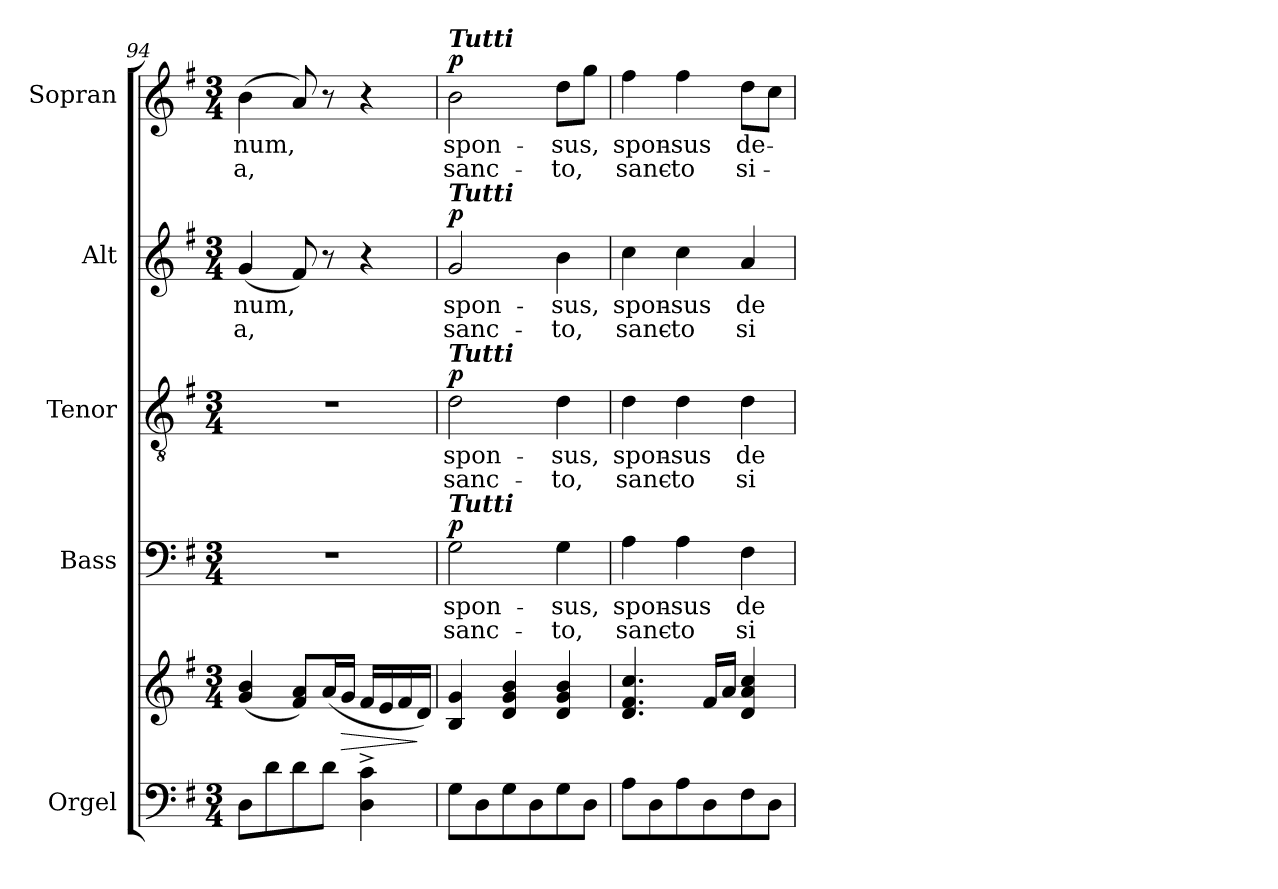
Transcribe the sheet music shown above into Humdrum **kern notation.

**kern	**kern	**dynam	**kern	**text	**text	**dynam	**kern	**text	**text	**dynam	**kern	**text	**text	**dynam	**kern	**text	**text	**dynam
*part5	*part5	*part5	*part4	*part4	*part4	*part4	*part3	*part3	*part3	*part3	*part2	*part2	*part2	*part2	*part1	*part1	*part1	*part1
*staff6	*staff5	*staff5/6	*staff4	*staff4	*staff4	*staff4	*staff3	*staff3	*staff3	*staff3	*staff2	*staff2	*staff2	*staff2	*staff1	*staff1	*staff1	*staff1
*I"Orgel	*	*	*I"Bass	*	*	*	*I"Tenor	*	*	*	*I"Alt	*	*	*	*I"Sopran	*	*	*
*I'Org.	*	*	*I'B.	*	*	*	*I'T.	*	*	*	*I'A.	*	*	*	*I'S.	*	*	*
*clefF4	*clefG2	*	*clefF4	*	*	*	*clefGv2	*	*	*	*clefG2	*	*	*	*clefG2	*	*	*
*k[f#]	*k[f#]	*	*k[f#]	*	*	*	*k[f#]	*	*	*	*k[f#]	*	*	*	*k[f#]	*	*	*
*G:	*G:	*	*G:	*	*	*	*G:	*	*	*	*G:	*	*	*	*G:	*	*	*
*M3/4	*M3/4	*	*M3/4	*	*	*	*M3/4	*	*	*	*M3/4	*	*	*	*M3/4	*	*	*
=94	=94	=94	=94	=94	=94	=94	=94	=94	=94	=94	=94	=94	=94	=94	=94	=94	=94	=94
!	!	!	!	!	!	!	!	!	!	!	!	!LO:LY:b	!LO:LY:b	!	!	!LO:LY:b	!LO:LY:b	!
8D\L	(<4g/ 4b/	.	2.r	.	.	.	2.r	.	.	.	(<4g/	-num,	-a,	.	(>4b\	-num,	-a,	.
8d\	.	.	.	.	.	.	.	.	.	.	.	.	.	.	.	.	.	.
8d\	8f#/ 8a/L)	.	.	.	.	.	.	.	.	.	8f#/)	.	.	.	8a/)	.	.	.
8d\J	(<16a/L	.	.	.	.	.	.	.	.	.	8r	.	.	.	8r	.	.	.
!	!	!LO:HP:b	!	!	!	!	!	!	!	!	!	!	!	!	!	!	!	!
.	16g/JJ	>	.	.	.	.	.	.	.	.	.	.	.	.	.	.	.	.
4D\^> 4c\^>	16f#/LL	.	.	.	.	.	.	.	.	.	4r	.	.	.	4r	.	.	.
.	16e/	.	.	.	.	.	.	.	.	.	.	.	.	.	.	.	.	.
.	16f#/	.	.	.	.	.	.	.	.	.	.	.	.	.	.	.	.	.
.	16d/JJ)	]	.	.	.	.	.	.	.	.	.	.	.	.	.	.	.	.
=95	=95	=95	=95	=95	=95	=95	=95	=95	=95	=95	=95	=95	=95	=95	=95	=95	=95	=95
!	!	!	!	!	!	!	!	!	!	!	!	!	!	!	!LO:TX:a:Bi:t=Tutti	!	!	!
!	!	!	!	!	!	!	!	!	!	!	!LO:TX:a:Bi:t=Tutti	!	!	!	!	!	!	!
!	!	!	!	!	!	!	!LO:TX:a:Bi:t=Tutti	!	!	!	!	!	!	!	!	!	!	!
!	!	!	!LO:TX:a:Bi:t=Tutti	!	!	!	!	!	!	!	!	!	!	!	!	!	!	!
!	!	!	!	!LO:LY:b	!LO:LY:b	!LO:DY:a	!	!LO:LY:b	!LO:LY:b	!LO:DY:a	!	!LO:LY:b	!LO:LY:b	!LO:DY:a	!	!LO:LY:b	!LO:LY:b	!LO:DY:a
8G\L	4B/ 4g/	.	2G\	spon-	sanc-	p	2d\	spon-	sanc-	p	2g/	spon-	sanc-	p	2b\	spon-	sanc-	p
8D\	.	.	.	.	.	.	.	.	.	.	.	.	.	.	.	.	.	.
8G\	4d/ 4g/ 4b/	.	.	.	.	.	.	.	.	.	.	.	.	.	.	.	.	.
8D\	.	.	.	.	.	.	.	.	.	.	.	.	.	.	.	.	.	.
!	!	!	!	!LO:LY:b	!LO:LY:b	!	!	!LO:LY:b	!LO:LY:b	!	!	!LO:LY:b	!LO:LY:b	!	!	!LO:LY:b	!LO:LY:b	!
8G\	4d/ 4g/ 4b/	.	4G\	-sus,	-to,	.	4d\	-sus,	-to,	.	4b\	-sus,	-to,	.	8dd\L	-sus,	-to,	.
8D\J	.	.	.	.	.	.	.	.	.	.	.	.	.	.	8gg\J	.	.	.
=96	=96	=96	=96	=96	=96	=96	=96	=96	=96	=96	=96	=96	=96	=96	=96	=96	=96	=96
!	!	!	!	!LO:LY:b	!LO:LY:b	!	!	!LO:LY:b	!LO:LY:b	!	!	!LO:LY:b	!LO:LY:b	!	!	!LO:LY:b	!LO:LY:b	!
8A\L	4.d/ 4.f#/ 4.cc/	.	4A\	spon-	sanc-	.	4d\	spon-	sanc-	.	4cc\	spon-	sanc-	.	4ff#\	spon-	sanc-	.
8D\	.	.	.	.	.	.	.	.	.	.	.	.	.	.	.	.	.	.
!	!	!	!	!LO:LY:b	!LO:LY:b	!	!	!LO:LY:b	!LO:LY:b	!	!	!LO:LY:b	!LO:LY:b	!	!	!LO:LY:b	!LO:LY:b	!
8A\	.	.	4A\	-sus	-to	.	4d\	-sus	-to	.	4cc\	-sus	-to	.	4ff#\	-sus	-to	.
8D\	16f#/LL	.	.	.	.	.	.	.	.	.	.	.	.	.	.	.	.	.
.	16a/JJ	.	.	.	.	.	.	.	.	.	.	.	.	.	.	.	.	.
!	!	!	!	!LO:LY:b	!LO:LY:b	!	!	!LO:LY:b	!LO:LY:b	!	!	!LO:LY:b	!LO:LY:b	!	!	!LO:LY:b	!LO:LY:b	!
8F#\	4d/ 4a/ 4cc/	.	4F#\	de-	si-	.	4d\	de-	si-	.	4a/	de-	si-	.	8dd\L	de-	si-	.
8D\J	.	.	.	.	.	.	.	.	.	.	.	.	.	.	8cc\J	.	.	.
=	=	=	=	=	=	=	=	=	=	=	=	=	=	=	=	=	=	=
*-	*-	*-	*-	*-	*-	*-	*-	*-	*-	*-	*-	*-	*-	*-	*-	*-	*-	*-
